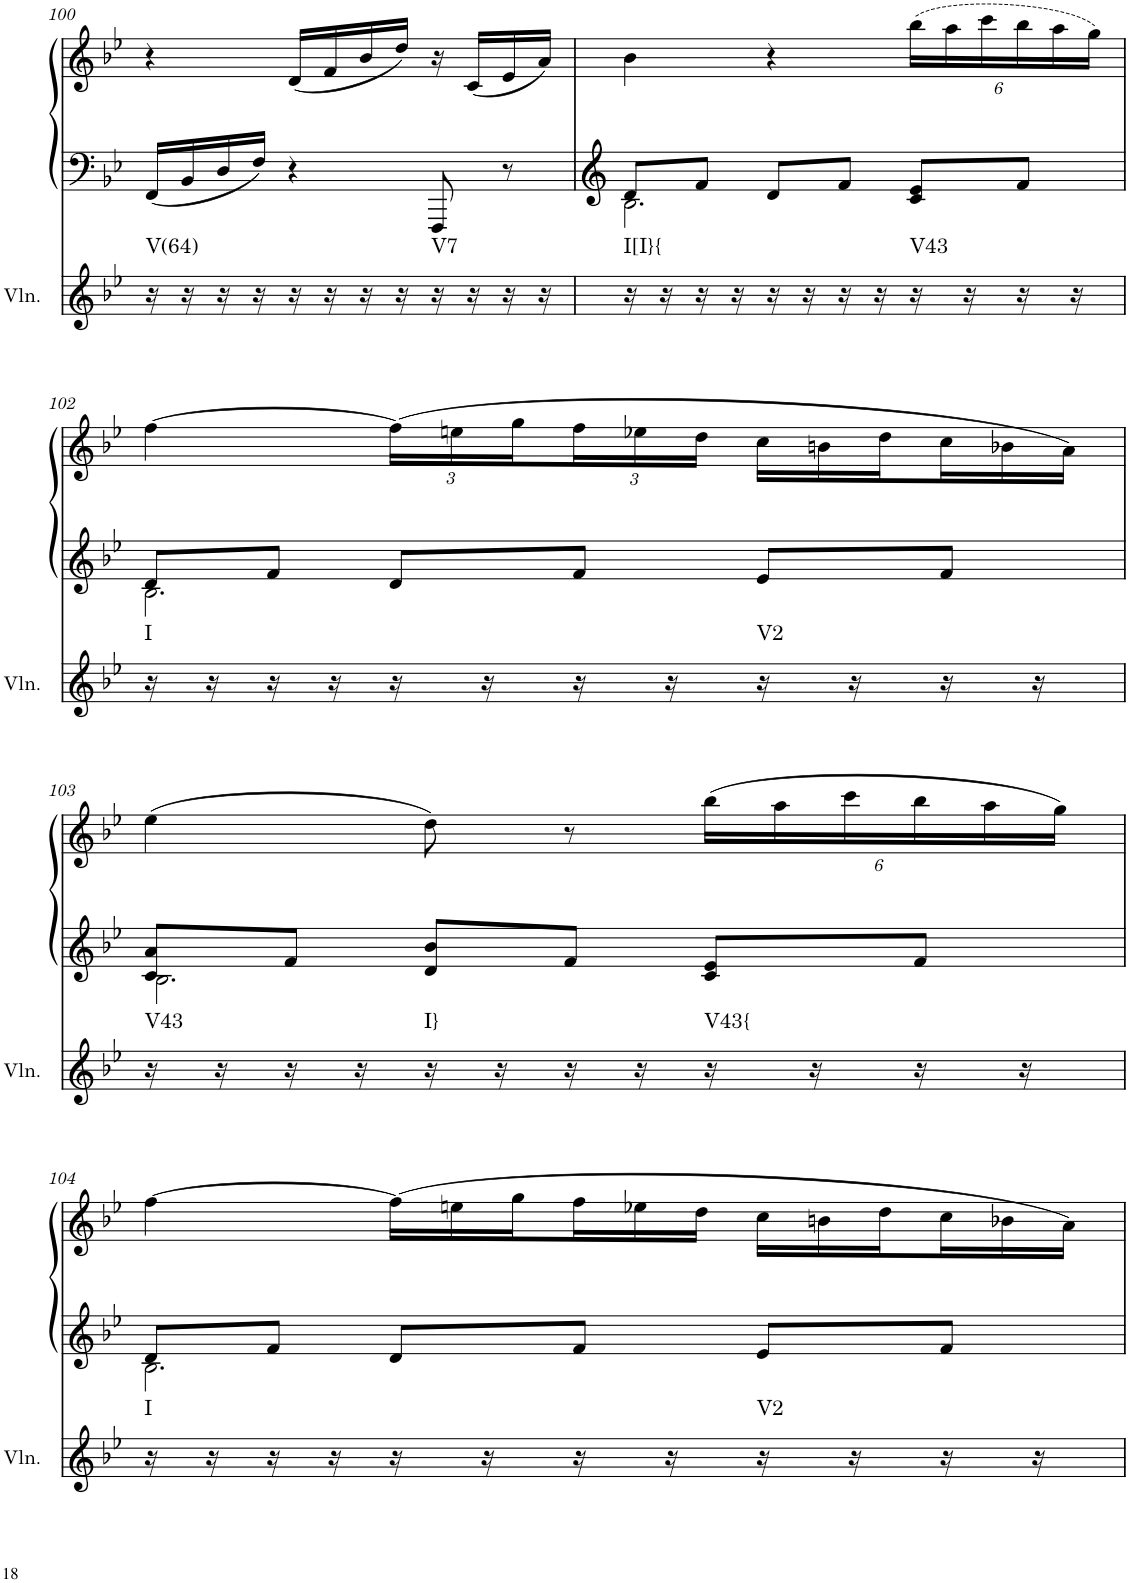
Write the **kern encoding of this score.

**kern	**harte	**kern	**kern
*part2	*part2	*part1	*part1
*staff3	*	*staff2	*staff1
*I"Violin	*	*I"unbenannt2	*
*I'Vln.	*	*	*
!!LO:PB:g=z
*clefG2	*	*clefF4	*clefG2
*k[b-e-]	*	*k[b-e-]	*k[b-e-]
*M3/4	*	*M3/4	*M3/4
=100	=100	=100	=100
!	!LO:H:kt=V(64)	!	!
16r	N	16FF/LL	4r
16r	.	16BB-/	.
16r	.	16D/	.
16r	.	16F/JJ	.
16r	.	4r	(16d/LL
16r	.	.	16f/
16r	.	.	16b-/
16r	.	.	16dd/JJ)
!	!LO:H:kt=V7	!	!
16r	N	8FFF/	16r
16r	.	.	(16c/LL
16r	.	8r	16e-/
16r	.	.	16a/JJ)
=101	=101	=101	=101
*	*	*^	*
!	!LO:H:kt=I[I}{	!	!	!
16r	N	8d/L	2.B-\	4b-\
16r	.	.	.	.
16r	.	8f/J	.	.
16r	.	.	.	.
16r	.	8d/L	.	4r
16r	.	.	.	.
16r	.	8f/J	.	.
16r	.	.	.	.
*	*	*	*	*Xbrackettup
!	!LO:H:kt=V43	!	!	!
16r	N	8c/ 8e-/L	.	(24bb-\LL
.	.	.	.	24aa\
16r	.	.	.	.
.	.	.	.	24ccc\
16r	.	8f/J	.	24bb-\
.	.	.	.	24aa\
16r	.	.	.	.
.	.	.	.	24gg\JJ)
!!LO:LB:g=z
=102	=102	=102	=102	=102
!	!LO:H:kt=I	!	!	!
16r	N	8d/L	2.B-\	[4ff\
16r	.	.	.	.
16r	.	8f/J	.	.
16r	.	.	.	.
16r	.	8d/L	.	(24ff\LL]
.	.	.	.	24een\
16r	.	.	.	.
.	.	.	.	24gg\
16r	.	8f/J	.	24ff\
.	.	.	.	24ee-X\
16r	.	.	.	.
.	.	.	.	24dd\JJ
*	*	*	*	*Xtuplet
!	!LO:H:kt=V2	!	!	!
16r	N	8e-/L	.	24cc\LL
.	.	.	.	24bn\
16r	.	.	.	.
.	.	.	.	24dd\
16r	.	8f/J	.	24cc\
.	.	.	.	24b-X\
16r	.	.	.	.
.	.	.	.	24a\JJ)
!!LO:LB:g=z
=103	=103	=103	=103	=103
!	!LO:H:kt=V43	!	!	!
16r	N	8c/ 8a/L	2.B-\	(4ee-\
16r	.	.	.	.
16r	.	8f/J	.	.
16r	.	.	.	.
!	!LO:H:kt=I}	!	!	!
16r	N	8d/ 8b-/L	.	8dd\)
16r	.	.	.	.
16r	.	8f/J	.	8r
16r	.	.	.	.
*	*	*	*	*tuplet
!	!LO:H:kt=V43{	!	!	!
16r	N	8c/ 8e-/L	.	(24bb-\LL
.	.	.	.	24aa\
16r	.	.	.	.
.	.	.	.	24ccc\
16r	.	8f/J	.	24bb-\
.	.	.	.	24aa\
16r	.	.	.	.
.	.	.	.	24gg\JJ)
!!LO:LB:g=z
=104	=104	=104	=104	=104
!	!LO:H:kt=I	!	!	!
16r	N	8d/L	2.B-\	[4ff\
16r	.	.	.	.
16r	.	8f/J	.	.
16r	.	.	.	.
*	*	*	*	*Xtuplet
16r	.	8d/L	.	(24ff\LL]
.	.	.	.	24een\
16r	.	.	.	.
.	.	.	.	24gg\
16r	.	8f/J	.	24ff\
.	.	.	.	24ee-X\
16r	.	.	.	.
.	.	.	.	24dd\JJ
!	!LO:H:kt=V2	!	!	!
16r	N	8e-/L	.	24cc\LL
.	.	.	.	24bn\
16r	.	.	.	.
.	.	.	.	24dd\
16r	.	8f/J	.	24cc\
.	.	.	.	24b-X\
16r	.	.	.	.
.	.	.	.	24a\JJ)
*	*	*v	*v	*
=	=	=	=
*-	*-	*-	*-
